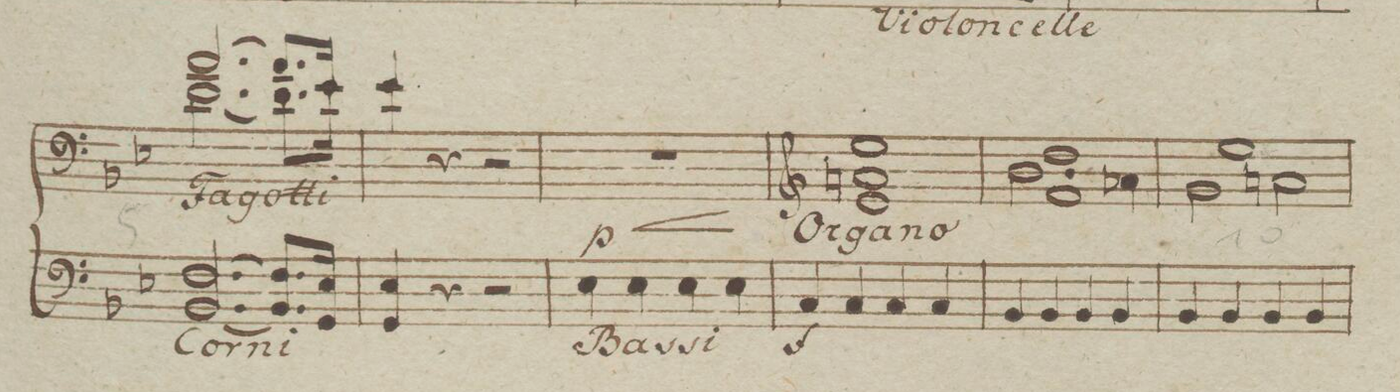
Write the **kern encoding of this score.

**kern
*I"Organo.
*clefF4
*k[b-e-]
*met(c)
*M4/4
[2.F/ [2.BB-\
8.F/L] 8.BB-\L]
16E-/Jk 16GG\Jk
=6
4E-/ 4GG\
4r
2r
=7
4E-\
4E-\
4E-\
4E-\
=8
4C/
4C/
4C/
4C/
=9
4BB-/
4BB-/
4BB-/
4BB-/
=10
4BB-/
4BB-/
4BB-/
4BB-/
=11
*-
